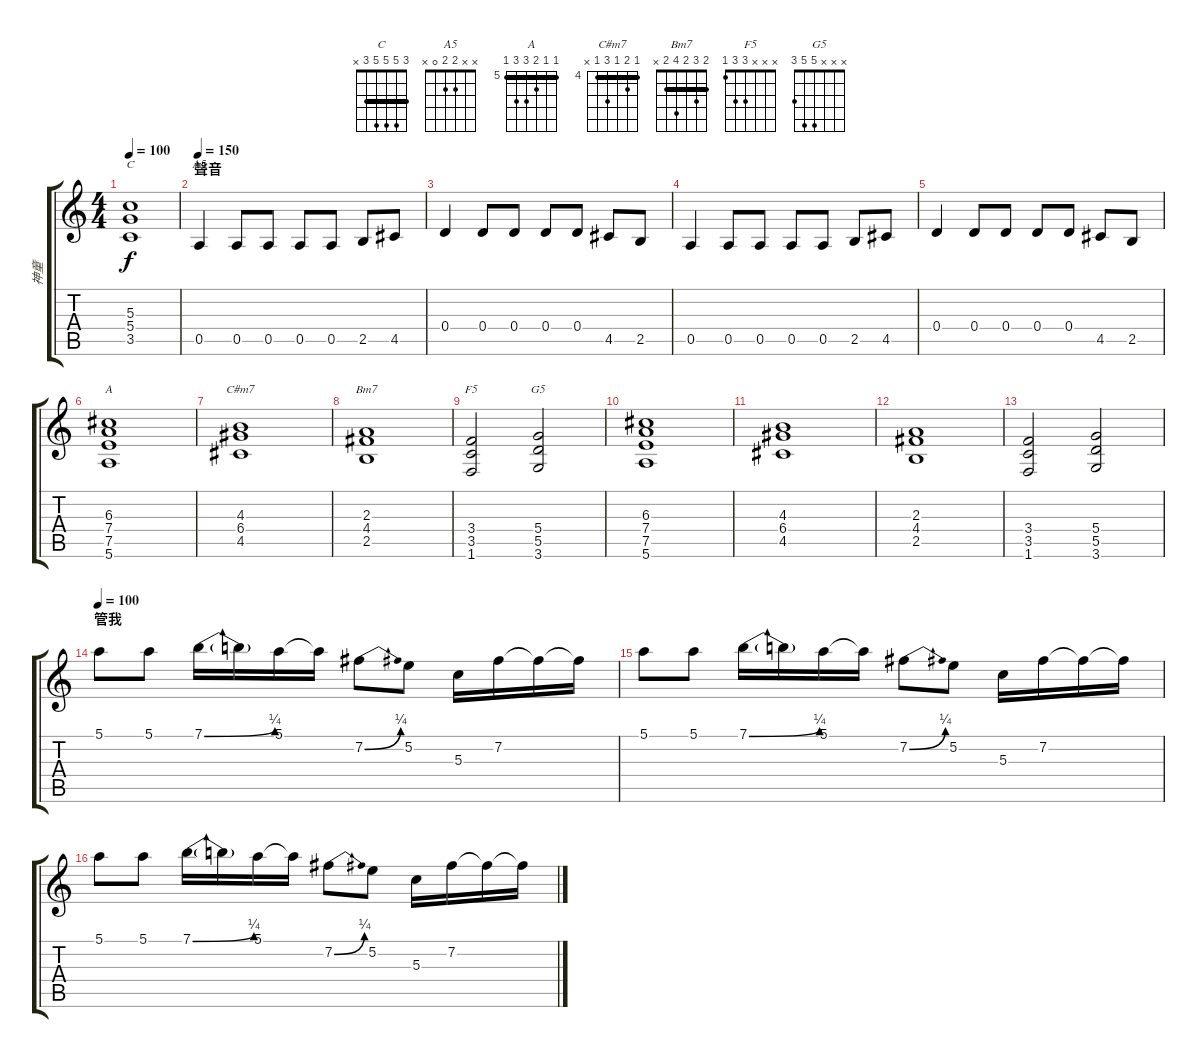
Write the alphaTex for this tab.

\track ("神童" "神童") {instrument distortionguitar}
\staff {score tabs}
\tuning (E4 B3 G3 D3 A2 E2) {hide}
\chord ("C" 3 5 5 5 3 x) {barre 3}
\chord ("A5" x x 2 2 0 x)
\chord ("A" 5 5 6 7 7 5) {firstfret 5 barre 5}
\chord ("C#m7" 4 5 4 6 4 x) {firstfret 4 barre 4}
\chord ("Bm7" 2 3 2 4 2 x) {barre 2}
\chord ("F5" x x x 3 3 1)
\chord ("G5" x x x 5 5 3)
\ts (4 4)
\tempo 100
\clef g2
\ks c
(5.3 5.4 3.5).1{ch "C" dy f} |
\section ("" "聲音")
\tempo 150
0.5.4{ch "A5"} 0.5.8 0.5.8 0.5.8 0.5.8 2.5.8 4.5.8 |
0.4.4 0.4.8 0.4.8 0.4.8 0.4.8 4.5.8 2.5.8 |
0.5.4 0.5.8 0.5.8 0.5.8 0.5.8 2.5.8 4.5.8 |
0.4.4 0.4.8 0.4.8 0.4.8 0.4.8 4.5.8 2.5.8 |
(6.3 7.4 7.5 5.6).1{ch "A"} |
(4.3 6.4 4.5).1{ch "C#m7"} |
(2.3 4.4 2.5).1{ch "Bm7"} |
(3.4 3.5 1.6).2{ch "F5"} (5.4 5.5 3.6).2{ch "G5"} |
(6.3 7.4 7.5 5.6).1 |
(4.3 6.4 4.5).1 |
(2.3 4.4 2.5).1 |
(3.4 3.5 1.6).2 (5.4 5.5 3.6).2 |
\section ("" "管我")
\tempo 100
5.1.8 5.1.8 7.1{be (bend 0 0 60 1)}.16 7.1{t}.16 5.1.16 5.1{t}.16 7.2{be (bend 0 0 60 1)}.8 5.2.8 5.3.16 7.2.16 7.2{t}.16 7.2{t}.16 |
5.1.8 5.1.8 7.1{be (bend 0 0 60 1)}.16 7.1{t}.16 5.1.16 5.1{t}.16 7.2{be (bend 0 0 60 1)}.8 5.2.8 5.3.16 7.2.16 7.2{t}.16 7.2{t}.16 |
5.1.8 5.1.8 7.1{be (bend 0 0 60 1)}.16 7.1{t}.16 5.1.16 5.1{t}.16 7.2{be (bend 0 0 60 1)}.8 5.2.8 5.3.16 7.2.16 7.2{t}.16 7.2{t}.16
